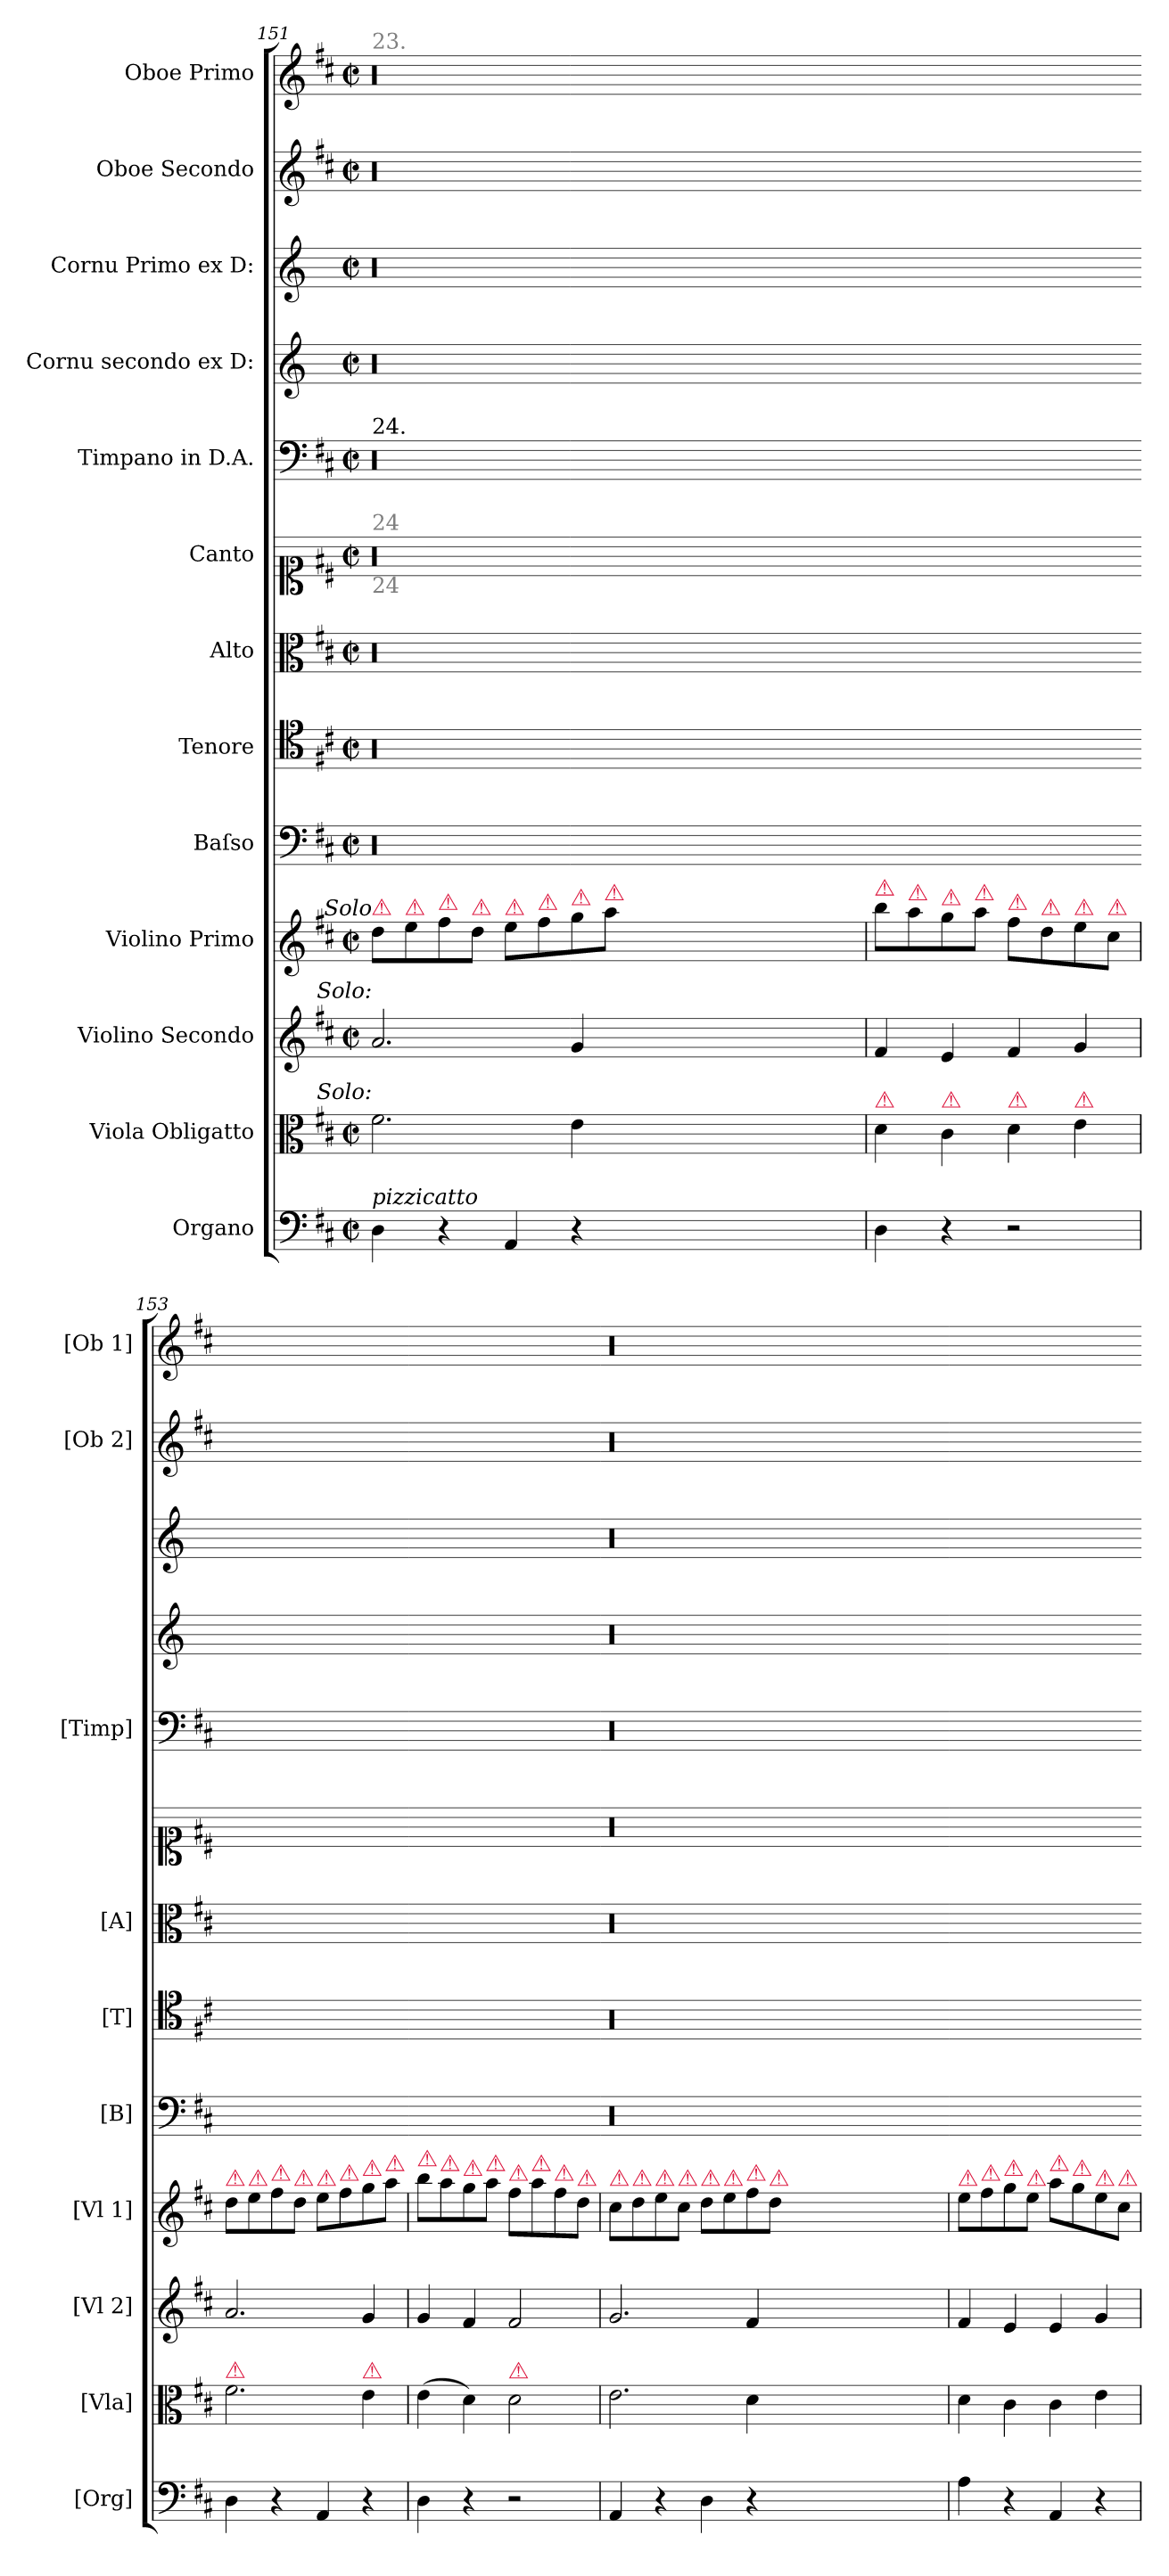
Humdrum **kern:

**kern	**kern	**kern	**kern	**kern	**kern	**kern	**kern	**kern	**kern	**kern	**kern	**kern
*part13	*part12	*part11	*part10	*part9	*part8	*part7	*part6	*part5	*part4	*part3	*part2	*part1
*staff13	*staff12	*staff11	*staff10	*staff9	*staff8	*staff7	*staff6	*staff5	*staff4	*staff3	*staff2	*staff1
*I"Organo	*I"Viola Obligatto	*I"Violino Secondo	*I"Violino Primo	*I"Baſso	*I"Tenore	*I"Alto	*I"Canto	*I"Timpano in D.A.	*I"Cornu secondo ex D:	*I"Cornu Primo ex D:	*I"Oboe Secondo	*I"Oboe Primo
*I'[Org]	*I'[Vla]	*I'[Vl 2]	*I'[Vl 1]	*I'[B]	*I'[T]	*I'[A]	*	*I'[Timp]	*	*	*I'[Ob 2]	*I'[Ob 1]
*clefF4	*clefC3	*clefG2	*clefG2	*clefF4	*clefC4	*clefC3	*clefC1	*clefF4	*clefG2	*clefG2	*clefG2	*clefG2
*	*	*	*	*	*	*	*	*	*ITrd6c10	*ITrd6c10	*	*
*k[f#c#]	*k[f#c#]	*k[f#c#]	*k[f#c#]	*k[f#c#]	*k[f#c#]	*k[f#c#]	*k[f#c#]	*k[f#c#]	*k[f#c#]	*k[f#c#]	*k[f#c#]	*k[f#c#]
*D:	*D:	*D:	*D:	*D:	*D:	*D:	*D:	*D:	*D:	*D:	*D:	*D:
*M2/2	*M2/2	*M2/2	*M2/2	*M2/2	*M2/2	*M2/2	*M2/2	*M2/2	*M2/2	*M2/2	*M2/2	*M2/2
*met(c|)	*met(c|)	*met(c|)	*met(c|)	*met(c|)	*met(c|)	*met(c|)	*met(c|)	*met(c|)	*met(c|)	*met(c|)	*met(c|)	*met(c|)
=151	=151	=151	=151	=151	=151	=151	=151	=151	=151	=151	=151	=151
!	!	!	!	!	!	!	!	!	!	!	!	!LO:TX:a:color=gray:t=23.
!	!	!	!	!	!	!	!	!LO:TX:a:t=24.	!	!	!	!
!	!	!	!	!	!	!	!LO:TX:b:color=gray:t=24	!	!	!	!	!
!	!	!	!	!	!	!	!LO:TX:a:color=gray:t=24	!	!	!	!	!
!	!	!	!LO:TX:a:i:rj:t=Solo	!	!	!	!	!	!	!	!	!
!	!	!	!LO:TX:a:color=crimson:t=⚠	!	!	!	!	!	!	!	!	!
!	!	!LO:TX:a:i:rj:t=Solo&colon;	!	!	!	!	!	!	!	!	!	!
!	!LO:TX:a:i:rj:t=Solo&colon;	!	!	!	!	!	!	!	!	!	!	!
!LO:TX:a:i:t=pizzicatto	!	!	!	!	!	!	!	!	!	!	!	!
4D\	2.f#\	2.a/	8dd\L	00r	00r	00r	00r	00r	00r	00r	00r	00r
!	!	!	!LO:TX:a:color=crimson:t=⚠	!	!	!	!	!	!	!	!	!
.	.	.	8ee\	.	.	.	.	.	.	.	.	.
!	!	!	!LO:TX:a:color=crimson:t=⚠	!	!	!	!	!	!	!	!	!
4r	.	.	8ff#\	.	.	.	.	.	.	.	.	.
!	!	!	!LO:TX:a:color=crimson:t=⚠	!	!	!	!	!	!	!	!	!
.	.	.	8dd\J	.	.	.	.	.	.	.	.	.
!	!	!	!LO:TX:a:color=crimson:t=⚠	!	!	!	!	!	!	!	!	!
4AA/	.	.	8ee\L	.	.	.	.	.	.	.	.	.
!	!	!	!LO:TX:a:color=crimson:t=⚠	!	!	!	!	!	!	!	!	!
.	.	.	8ff#\	.	.	.	.	.	.	.	.	.
!	!	!	!LO:TX:a:color=crimson:t=⚠	!	!	!	!	!	!	!	!	!
4r	4e\	4g/	8gg\	.	.	.	.	.	.	.	.	.
!	!	!	!LO:TX:a:color=crimson:t=⚠	!	!	!	!	!	!	!	!	!
.	.	.	8aa\J	.	.	.	.	.	.	.	.	.
0.ryy	0.ryy	0.ryy	0.ryy	.	.	.	.	.	.	.	.	.
=152	=152	=152	=152	=152-	=152-	=152-	=152-	=152-	=152-	=152-	=152-	=152-
!	!	!	!LO:TX:a:color=crimson:t=⚠	!	!	!	!	!	!	!	!	!
!	!LO:TX:a:color=crimson:t=⚠	!	!	!	!	!	!	!	!	!	!	!
4D\	4d\	4f#/	8bb\L	1ryy	1ryy	1ryy	1ryy	1ryy	1ryy	1ryy	1ryy	1ryy
!	!	!	!LO:TX:a:color=crimson:t=⚠	!	!	!	!	!	!	!	!	!
.	.	.	8aa\	.	.	.	.	.	.	.	.	.
!	!	!	!LO:TX:a:color=crimson:t=⚠	!	!	!	!	!	!	!	!	!
!	!LO:TX:a:color=crimson:t=⚠	!	!	!	!	!	!	!	!	!	!	!
4r	4c#\	4e/	8gg\	.	.	.	.	.	.	.	.	.
!	!	!	!LO:TX:a:color=crimson:t=⚠	!	!	!	!	!	!	!	!	!
.	.	.	8aa\J	.	.	.	.	.	.	.	.	.
!	!	!	!LO:TX:a:color=crimson:t=⚠	!	!	!	!	!	!	!	!	!
!	!LO:TX:a:color=crimson:t=⚠	!	!	!	!	!	!	!	!	!	!	!
2r	4d\	4f#/	8ff#\L	.	.	.	.	.	.	.	.	.
!	!	!	!LO:TX:a:color=crimson:t=⚠	!	!	!	!	!	!	!	!	!
.	.	.	8dd\	.	.	.	.	.	.	.	.	.
!	!	!	!LO:TX:a:color=crimson:t=⚠	!	!	!	!	!	!	!	!	!
!	!LO:TX:a:color=crimson:t=⚠	!	!	!	!	!	!	!	!	!	!	!
.	4e\	4g/	8ee\	.	.	.	.	.	.	.	.	.
!	!	!	!LO:TX:a:color=crimson:t=⚠	!	!	!	!	!	!	!	!	!
.	.	.	8cc#\J	.	.	.	.	.	.	.	.	.
=153	=153	=153	=153	=153-	=153-	=153-	=153-	=153-	=153-	=153-	=153-	=153-
!	!	!	!LO:TX:a:color=crimson:t=⚠	!	!	!	!	!	!	!	!	!
!	!LO:TX:a:color=crimson:t=⚠	!	!	!	!	!	!	!	!	!	!	!
4D\	2.f#\	2.a/	8dd\L	1ryy	1ryy	1ryy	1ryy	1ryy	1ryy	1ryy	1ryy	1ryy
!	!	!	!LO:TX:a:color=crimson:t=⚠	!	!	!	!	!	!	!	!	!
.	.	.	8ee\	.	.	.	.	.	.	.	.	.
!	!	!	!LO:TX:a:color=crimson:t=⚠	!	!	!	!	!	!	!	!	!
4r	.	.	8ff#\	.	.	.	.	.	.	.	.	.
!	!	!	!LO:TX:a:color=crimson:t=⚠	!	!	!	!	!	!	!	!	!
.	.	.	8dd\J	.	.	.	.	.	.	.	.	.
!	!	!	!LO:TX:a:color=crimson:t=⚠	!	!	!	!	!	!	!	!	!
4AA/	.	.	8ee\L	.	.	.	.	.	.	.	.	.
!	!	!	!LO:TX:a:color=crimson:t=⚠	!	!	!	!	!	!	!	!	!
.	.	.	8ff#\	.	.	.	.	.	.	.	.	.
!	!	!	!LO:TX:a:color=crimson:t=⚠	!	!	!	!	!	!	!	!	!
!	!LO:TX:a:color=crimson:t=⚠	!	!	!	!	!	!	!	!	!	!	!
4r	4e\	4g/	8gg\	.	.	.	.	.	.	.	.	.
!	!	!	!LO:TX:a:color=crimson:t=⚠	!	!	!	!	!	!	!	!	!
.	.	.	8aa\J	.	.	.	.	.	.	.	.	.
=154	=154	=154	=154	=154-	=154-	=154-	=154-	=154-	=154-	=154-	=154-	=154-
!	!	!	!LO:TX:a:color=crimson:t=⚠	!	!	!	!	!	!	!	!	!
4D\	(>4e\	4g/	8bb\L	1ryy	1ryy	1ryy	1ryy	1ryy	1ryy	1ryy	1ryy	1ryy
!	!	!	!LO:TX:a:color=crimson:t=⚠	!	!	!	!	!	!	!	!	!
.	.	.	8aa\	.	.	.	.	.	.	.	.	.
!	!	!	!LO:TX:a:color=crimson:t=⚠	!	!	!	!	!	!	!	!	!
4r	4d\)	4f#/	8gg\	.	.	.	.	.	.	.	.	.
!	!	!	!LO:TX:a:color=crimson:t=⚠	!	!	!	!	!	!	!	!	!
.	.	.	8aa\J	.	.	.	.	.	.	.	.	.
!	!	!	!LO:TX:a:color=crimson:t=⚠	!	!	!	!	!	!	!	!	!
!	!LO:TX:a:color=crimson:t=⚠	!	!	!	!	!	!	!	!	!	!	!
2r	2d\	2f#/	8ff#\L	.	.	.	.	.	.	.	.	.
!	!	!	!LO:TX:a:color=crimson:t=⚠	!	!	!	!	!	!	!	!	!
.	.	.	8aa\	.	.	.	.	.	.	.	.	.
!	!	!	!LO:TX:a:color=crimson:t=⚠	!	!	!	!	!	!	!	!	!
.	.	.	8ff#\	.	.	.	.	.	.	.	.	.
!	!	!	!LO:TX:a:color=crimson:t=⚠	!	!	!	!	!	!	!	!	!
.	.	.	8dd\J	.	.	.	.	.	.	.	.	.
=155	=155	=155	=155	=155-	=155-	=155-	=155-	=155-	=155-	=155-	=155-	=155-
!	!	!	!LO:TX:a:color=crimson:t=⚠	!	!	!	!	!	!	!	!	!
4AA/	2.e\	2.g/	8cc#\L	00r	00r	00r	00r	00r	00r	00r	00r	00r
!	!	!	!LO:TX:a:color=crimson:t=⚠	!	!	!	!	!	!	!	!	!
.	.	.	8dd\	.	.	.	.	.	.	.	.	.
!	!	!	!LO:TX:a:color=crimson:t=⚠	!	!	!	!	!	!	!	!	!
4r	.	.	8ee\	.	.	.	.	.	.	.	.	.
!	!	!	!LO:TX:a:color=crimson:t=⚠	!	!	!	!	!	!	!	!	!
.	.	.	8cc#\J	.	.	.	.	.	.	.	.	.
!	!	!	!LO:TX:a:color=crimson:t=⚠	!	!	!	!	!	!	!	!	!
4D\	.	.	8dd\L	.	.	.	.	.	.	.	.	.
!	!	!	!LO:TX:a:color=crimson:t=⚠	!	!	!	!	!	!	!	!	!
.	.	.	8ee\	.	.	.	.	.	.	.	.	.
!	!	!	!LO:TX:a:color=crimson:t=⚠	!	!	!	!	!	!	!	!	!
4r	4d\	4f#/	8ff#\	.	.	.	.	.	.	.	.	.
!	!	!	!LO:TX:a:color=crimson:t=⚠	!	!	!	!	!	!	!	!	!
.	.	.	8dd\J	.	.	.	.	.	.	.	.	.
0.ryy	0.ryy	0.ryy	0.ryy	.	.	.	.	.	.	.	.	.
=156	=156	=156	=156	=156-	=156-	=156-	=156-	=156-	=156-	=156-	=156-	=156-
!	!	!	!LO:TX:a:color=crimson:t=⚠	!	!	!	!	!	!	!	!	!
4A\	4d\	4f#/	8ee\L	1ryy	1ryy	1ryy	1ryy	1ryy	1ryy	1ryy	1ryy	1ryy
!	!	!	!LO:TX:a:color=crimson:t=⚠	!	!	!	!	!	!	!	!	!
.	.	.	8ff#\	.	.	.	.	.	.	.	.	.
!	!	!	!LO:TX:a:color=crimson:t=⚠	!	!	!	!	!	!	!	!	!
4r	4c#\	4e/	8gg\	.	.	.	.	.	.	.	.	.
!	!	!	!LO:TX:a:color=crimson:t=⚠	!	!	!	!	!	!	!	!	!
.	.	.	8ee\J	.	.	.	.	.	.	.	.	.
!	!	!	!LO:TX:a:color=crimson:t=⚠	!	!	!	!	!	!	!	!	!
4AA/	4c#\	4e/	8aa\L	.	.	.	.	.	.	.	.	.
!	!	!	!LO:TX:a:color=crimson:t=⚠	!	!	!	!	!	!	!	!	!
.	.	.	8gg\	.	.	.	.	.	.	.	.	.
!	!	!	!LO:TX:a:color=crimson:t=⚠	!	!	!	!	!	!	!	!	!
4r	4e\	4g/	8ee\	.	.	.	.	.	.	.	.	.
!	!	!	!LO:TX:a:color=crimson:t=⚠	!	!	!	!	!	!	!	!	!
.	.	.	8cc#\J	.	.	.	.	.	.	.	.	.
=	=	=	=	=-	=-	=-	=-	=-	=-	=-	=-	=-
*-	*-	*-	*-	*-	*-	*-	*-	*-	*-	*-	*-	*-
